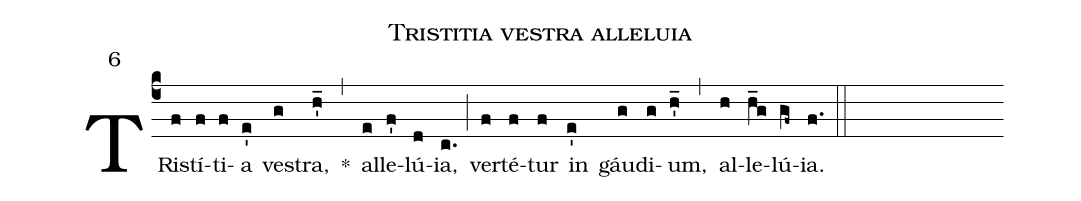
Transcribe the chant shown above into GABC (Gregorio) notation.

name:Tristitia vestra alleluia;
mode:6;
annotation:6;
office-part:Antiphonae;
%%
(c4) TRi(f)stí(f)ti(f)a(e') ve(g)stra,(h'_) *(,) al(e)le(f')lú(d)ia,(c.) (;) ver(f)té(f)tur(f) in(e') gáu(g)di(g)um,(h'_) (,) al(h)le(h_g)lú(gf~)ia.(f.) (::)
